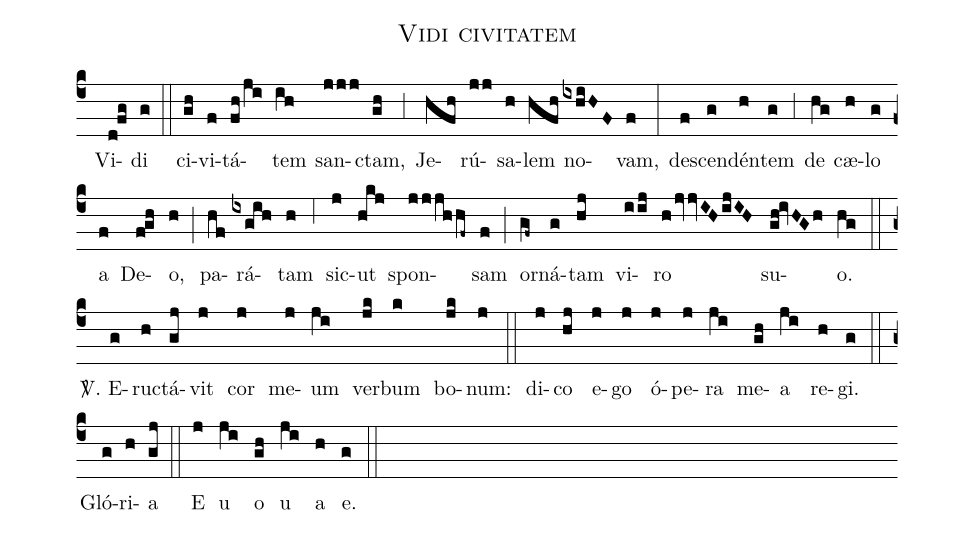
name:Vidi civitatem;
mode:VIII;
office-part:Introitus;
%%
(c4) () Vi(d!fg)di(g) (::) ci(gh)vi(f)tá(fh/ji)tem(ih) san(jjj)ctam,(gh) (,3) Je(hfh)rú(jj)sa(h)lem(hfh) no(ixhiHF)vam,(f) (:) de(f)scen(g)dén(h)tem(g) (,3) de(hg) cæ(h)lo(g) a(f) De(f!gh)o,(h) (;) pa(hf)rá(ixgih)tam(h) (,6) sic(j)ut(hkj) spon(jjjhhf~)sam(f) (;) or(gf~)ná(g)tam(hj) vi(iij)ro(h/jvvIH/ijIH) su(gh!ivHGh)o.(hg) (::) <sp>V/</sp>. E(g)ru(h)ctá(gj)vit(j) cor(j) me(j)um(ji) ver(jk)bum(k) bo(jk)num:(j) (::) di(j)co(hj) e(j)go(j) ó(j)pe(j)ra(ji) me(gh)a(ji) re(h)gi.(g) (::) Gló(g)ri(h)a(gj) (::) E(j) u(ji) o(gh) u(ji) a(h) e.(g) (::)
